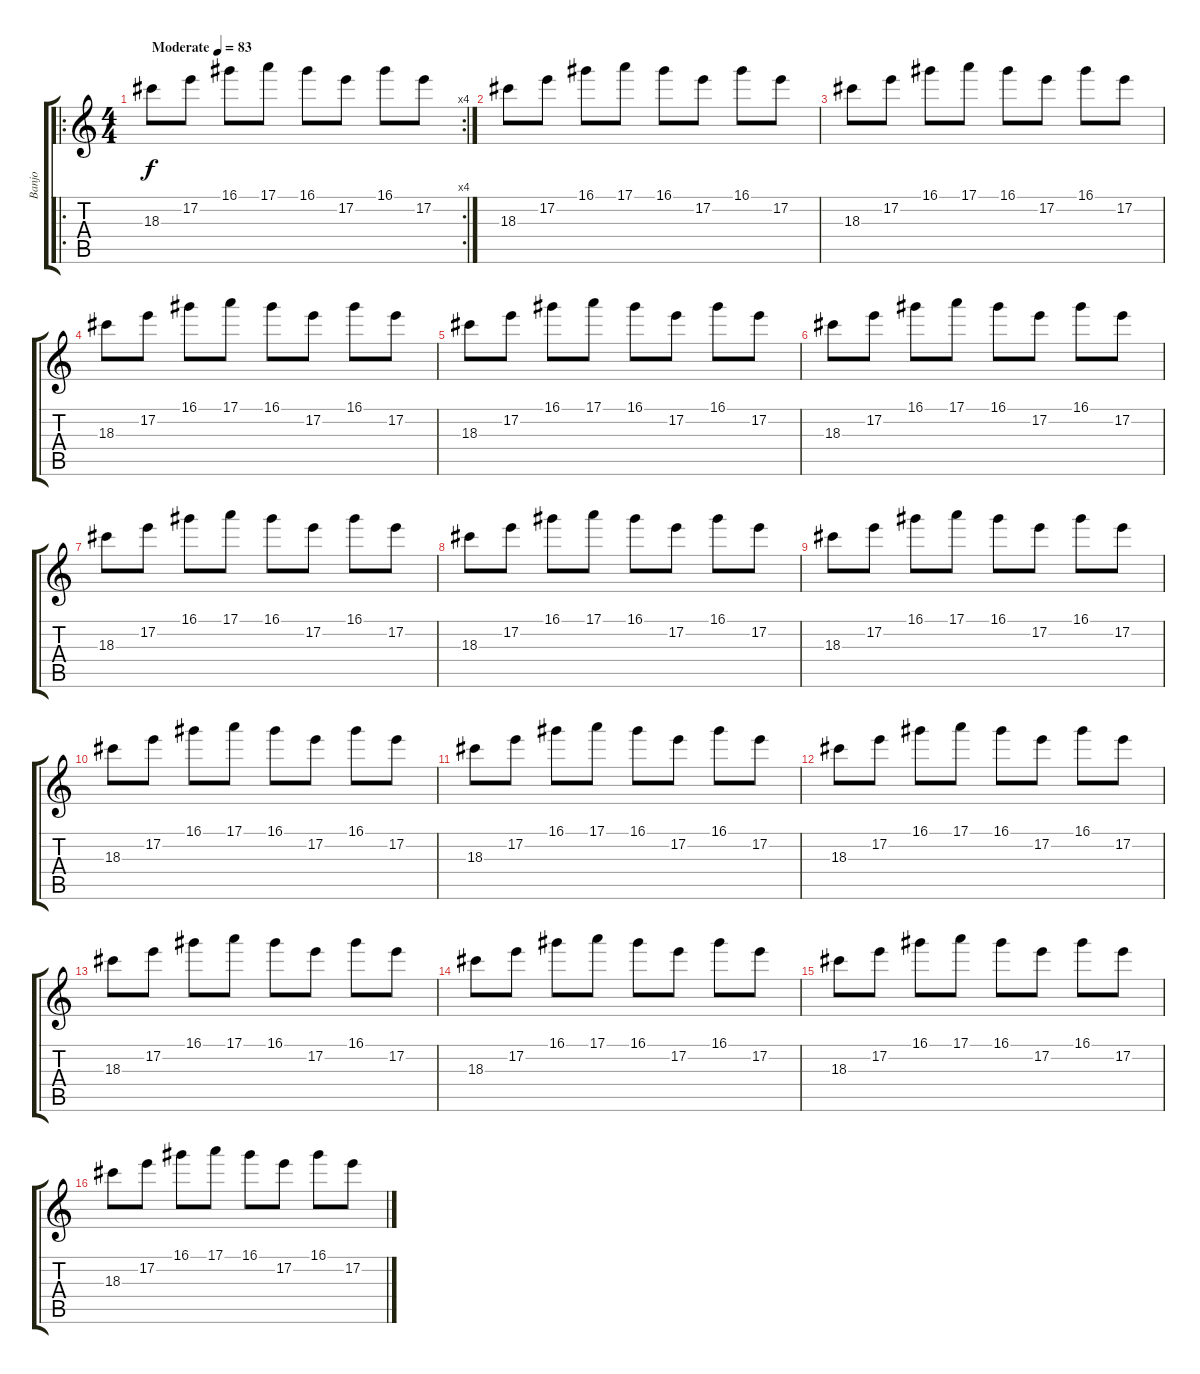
\track ("Banjo" "Banjo") {instrument banjo}
\staff {score tabs}
\tuning (E4 B3 G3 D3 A2 E2) {hide}
\displaytranspose 12
\ro
\rc 4
\ts (4 4)
\tempo (83 "Moderate")
\clef g2
\ks c
18.3.8{dy f instrument banjo} 17.2.8 16.1.8 17.1.8 16.1.8 17.2.8 16.1.8 17.2.8 |
18.3.8 17.2.8 16.1.8 17.1.8 16.1.8 17.2.8 16.1.8 17.2.8 |
18.3.8 17.2.8 16.1.8 17.1.8 16.1.8 17.2.8 16.1.8 17.2.8 |
18.3.8 17.2.8 16.1.8 17.1.8 16.1.8 17.2.8 16.1.8 17.2.8 |
18.3.8 17.2.8 16.1.8 17.1.8 16.1.8 17.2.8 16.1.8 17.2.8 |
18.3.8 17.2.8 16.1.8 17.1.8 16.1.8 17.2.8 16.1.8 17.2.8 |
18.3.8 17.2.8 16.1.8 17.1.8 16.1.8 17.2.8 16.1.8 17.2.8 |
18.3.8 17.2.8 16.1.8 17.1.8 16.1.8 17.2.8 16.1.8 17.2.8 |
18.3.8 17.2.8 16.1.8 17.1.8 16.1.8 17.2.8 16.1.8 17.2.8 |
18.3.8 17.2.8 16.1.8 17.1.8 16.1.8 17.2.8 16.1.8 17.2.8 |
18.3.8 17.2.8 16.1.8 17.1.8 16.1.8 17.2.8 16.1.8 17.2.8 |
18.3.8 17.2.8 16.1.8 17.1.8 16.1.8 17.2.8 16.1.8 17.2.8 |
18.3.8 17.2.8 16.1.8 17.1.8 16.1.8 17.2.8 16.1.8 17.2.8 |
18.3.8 17.2.8 16.1.8 17.1.8 16.1.8 17.2.8 16.1.8 17.2.8 |
18.3.8 17.2.8 16.1.8 17.1.8 16.1.8 17.2.8 16.1.8 17.2.8 |
18.3.8 17.2.8 16.1.8 17.1.8 16.1.8 17.2.8 16.1.8 17.2.8
